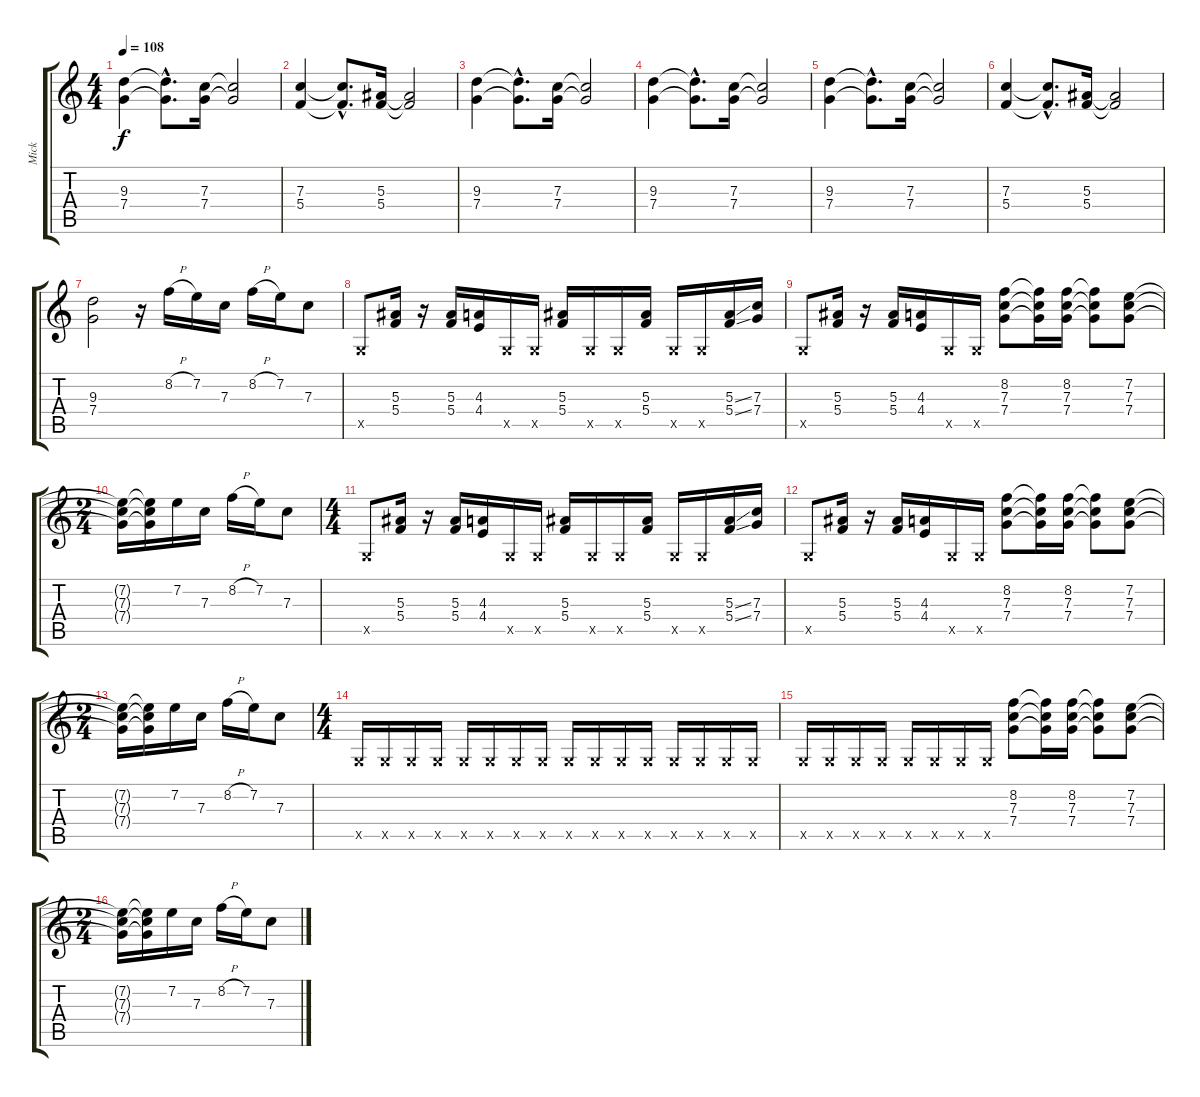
\track ("Mick" "Mick") {instrument overdrivenguitar}
\staff {score tabs}
\tuning (D4 A3 F3 C3 G2 D2) {hide}
\ts (4 4)
\tempo 108
\clef g2
\ks c
(9.3 7.4).4{dy f} (9.3{hac t} 7.4{hac t}).8{d} (7.3 7.4).16 (7.3{t} 7.4{t}).2 |
(7.3 5.4).4 (7.3{hac t} 5.4{hac t}).8{d} (5.3 5.4).16 (5.3{t} 5.4{t}).2 |
(9.3 7.4).4 (9.3{hac t} 7.4{hac t}).8{d} (7.3 7.4).16 (7.3{t} 7.4{t}).2 |
(9.3 7.4).4 (9.3{hac t} 7.4{hac t}).8{d} (7.3 7.4).16 (7.3{t} 7.4{t}).2 |
(9.3 7.4).4 (9.3{hac t} 7.4{hac t}).8{d} (7.3 7.4).16 (7.3{t} 7.4{t}).2 |
(7.3 5.4).4 (7.3{hac t} 5.4{hac t}).8{d} (5.3 5.4).16 (5.3{t} 5.4{t}).2 |
(9.3 7.4).2 r.16 8.2{h}.16 7.2.16 7.3.16 8.2{h}.16 7.2.16 7.3.8 |
0.5{x}.8 (5.3 5.4).16 r.16 (5.3 5.4).16 (4.3 4.4).16 0.5{x}.16 0.5{x}.16 (5.3 5.4).16 0.5{x}.16 0.5{x}.16 (5.3 5.4).16 0.5{x}.16 0.5{x}.16 (5.3{ss} 5.4{ss}).16 (7.3 7.4).16 |
0.5{x}.8 (5.3 5.4).16 r.16 (5.3 5.4).16 (4.3 4.4).16 0.5{x}.16 0.5{x}.16 (8.2 7.3 7.4).8 (8.2{t} 7.3{t} 7.4{t}).16 (8.2 7.3 7.4).16 (8.2{t} 7.3{t} 7.4{t}).8 (7.2 7.3 7.4).8 |
\ts (2 4)
(7.2{t} 7.3{t} 7.4{t}).16 (7.2{t} 7.3{t} 7.4{t}).16 7.2.16 7.3.16 8.2{h}.16 7.2.16 7.3.8 |
\ts (4 4)
0.5{x}.8 (5.3 5.4).16 r.16 (5.3 5.4).16 (4.3 4.4).16 0.5{x}.16 0.5{x}.16 (5.3 5.4).16 0.5{x}.16 0.5{x}.16 (5.3 5.4).16 0.5{x}.16 0.5{x}.16 (5.3{ss} 5.4{ss}).16 (7.3 7.4).16 |
0.5{x}.8 (5.3 5.4).16 r.16 (5.3 5.4).16 (4.3 4.4).16 0.5{x}.16 0.5{x}.16 (8.2 7.3 7.4).8 (8.2{t} 7.3{t} 7.4{t}).16 (8.2 7.3 7.4).16 (8.2{t} 7.3{t} 7.4{t}).8 (7.2 7.3 7.4).8 |
\ts (2 4)
(7.2{t} 7.3{t} 7.4{t}).16 (7.2{t} 7.3{t} 7.4{t}).16 7.2.16 7.3.16 8.2{h}.16 7.2.16 7.3.8 |
\ts (4 4)
0.5{x}.16 0.5{x}.16 0.5{x}.16 0.5{x}.16 0.5{x}.16 0.5{x}.16 0.5{x}.16 0.5{x}.16 0.5{x}.16 0.5{x}.16 0.5{x}.16 0.5{x}.16 0.5{x}.16 0.5{x}.16 0.5{x}.16 0.5{x}.16 |
0.5{x}.16 0.5{x}.16 0.5{x}.16 0.5{x}.16 0.5{x}.16 0.5{x}.16 0.5{x}.16 0.5{x}.16 (8.2 7.3 7.4).8 (8.2{t} 7.3{t} 7.4{t}).16 (8.2 7.3 7.4).16 (8.2{t} 7.3{t} 7.4{t}).8 (7.2 7.3 7.4).8 |
\ts (2 4)
(7.2{t} 7.3{t} 7.4{t}).16 (7.2{t} 7.3{t} 7.4{t}).16 7.2.16 7.3.16 8.2{h}.16 7.2.16 7.3.8
